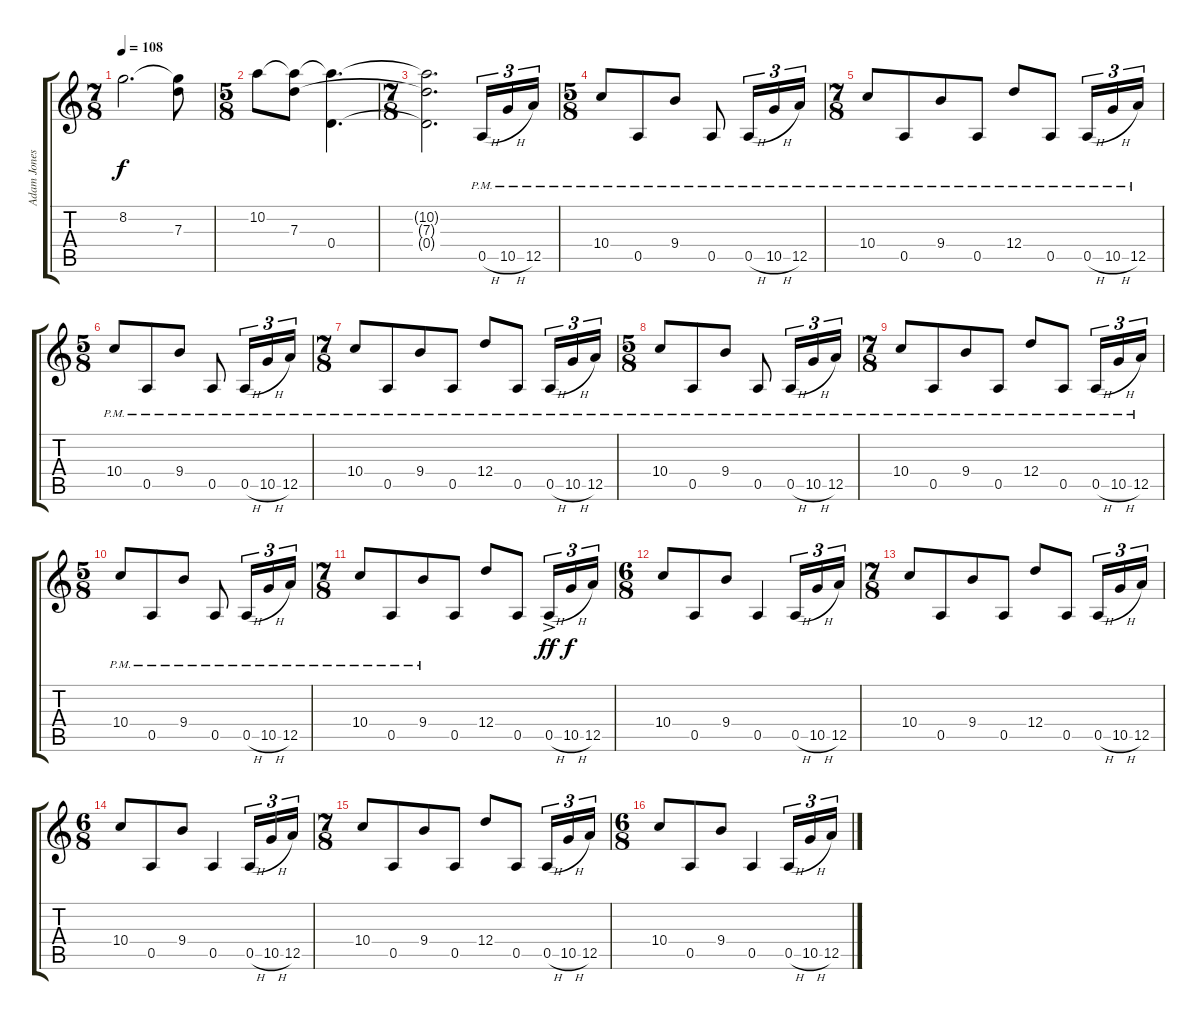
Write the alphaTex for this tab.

\track ("Adam Jones" "Adam Jones") {instrument overdrivenguitar}
\staff {score tabs}
\tuning (E4 B3 G3 D3 A2 D2) {hide}
\ts (7 8)
\tempo 108
\clef g2
\ks c
8.2{t}.2{d dy f} (8.2{t} 7.3{t}).8 |
\ts (5 8)
10.2.8 (10.2{t} 7.3).8 (10.2{t} 0.4).4{d} |
\ts (7 8)
(10.2{t} 7.3{t} 0.4{t}).2{d} 0.5{h pm}.16{tu (3 2)} 10.5{h pm}.16{tu (3 2)} 12.5{pm}.16{tu (3 2)} |
\ts (5 8)
10.4{pm}.8 0.5{pm}.8 9.4{pm}.8 0.5{pm}.8 0.5{h pm}.16{tu (3 2)} 10.5{h pm}.16{tu (3 2)} 12.5{pm}.16{tu (3 2)} |
\ts (7 8)
10.4{pm}.8 0.5{pm}.8 9.4{pm}.8 0.5{pm}.8 12.4{pm}.8 0.5{pm}.8 0.5{h pm}.16{tu (3 2)} 10.5{h pm}.16{tu (3 2)} 12.5{pm}.16{tu (3 2)} |
\ts (5 8)
10.4{pm}.8 0.5{pm}.8 9.4{pm}.8 0.5{pm}.8 0.5{h pm}.16{tu (3 2)} 10.5{h pm}.16{tu (3 2)} 12.5{pm}.16{tu (3 2)} |
\ts (7 8)
10.4{pm}.8 0.5{pm}.8 9.4{pm}.8 0.5{pm}.8 12.4{pm}.8 0.5{pm}.8 0.5{h pm}.16{tu (3 2)} 10.5{h pm}.16{tu (3 2)} 12.5{pm}.16{tu (3 2)} |
\ts (5 8)
10.4{pm}.8 0.5{pm}.8 9.4{pm}.8 0.5{pm}.8 0.5{h pm}.16{tu (3 2)} 10.5{h pm}.16{tu (3 2)} 12.5{pm}.16{tu (3 2)} |
\ts (7 8)
10.4{pm}.8 0.5{pm}.8 9.4{pm}.8 0.5{pm}.8 12.4{pm}.8 0.5{pm}.8 0.5{h pm}.16{tu (3 2)} 10.5{h pm}.16{tu (3 2)} 12.5{pm}.16{tu (3 2)} |
\ts (5 8)
10.4{pm}.8 0.5{pm}.8 9.4{pm}.8 0.5{pm}.8 0.5{h pm}.16{tu (3 2)} 10.5{h pm}.16{tu (3 2)} 12.5{pm}.16{tu (3 2)} |
\ts (7 8)
10.4{pm}.8 0.5{pm}.8 9.4{pm}.8 0.5.8 12.4.8 0.5.8 0.5{h ac}.16{tu (3 2) dy ff} 10.5{h}.16{tu (3 2) dy f} 12.5.16{tu (3 2)} |
\ts (6 8)
10.4.8 0.5.8 9.4.8 0.5.4 0.5{h}.16{tu (3 2)} 10.5{h}.16{tu (3 2)} 12.5.16{tu (3 2)} |
\ts (7 8)
10.4.8 0.5.8 9.4.8 0.5.8 12.4.8 0.5.8 0.5{h}.16{tu (3 2)} 10.5{h}.16{tu (3 2)} 12.5.16{tu (3 2)} |
\ts (6 8)
10.4.8 0.5.8 9.4.8 0.5.4 0.5{h}.16{tu (3 2)} 10.5{h}.16{tu (3 2)} 12.5.16{tu (3 2)} |
\ts (7 8)
10.4.8 0.5.8 9.4.8 0.5.8 12.4.8 0.5.8 0.5{h}.16{tu (3 2)} 10.5{h}.16{tu (3 2)} 12.5.16{tu (3 2)} |
\ts (6 8)
10.4.8 0.5.8 9.4.8 0.5.4 0.5{h}.16{tu (3 2)} 10.5{h}.16{tu (3 2)} 12.5.16{tu (3 2)}
